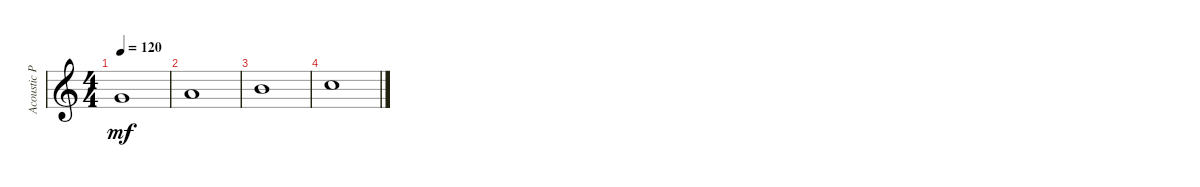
\track ("Acoustic Piano (Staff 1)" "Acoustic P") {instrument acousticgrandpiano}
\staff {score}
\tuning (E4 B3 G3 D3 A2 E2 B1) {hide}
\ts (4 4)
\tempo 120
\clef g2
\ks c
3.1.1{dy mf instrument acousticgrandpiano} |
5.1.1 |
7.1.1 |
8.1.1
